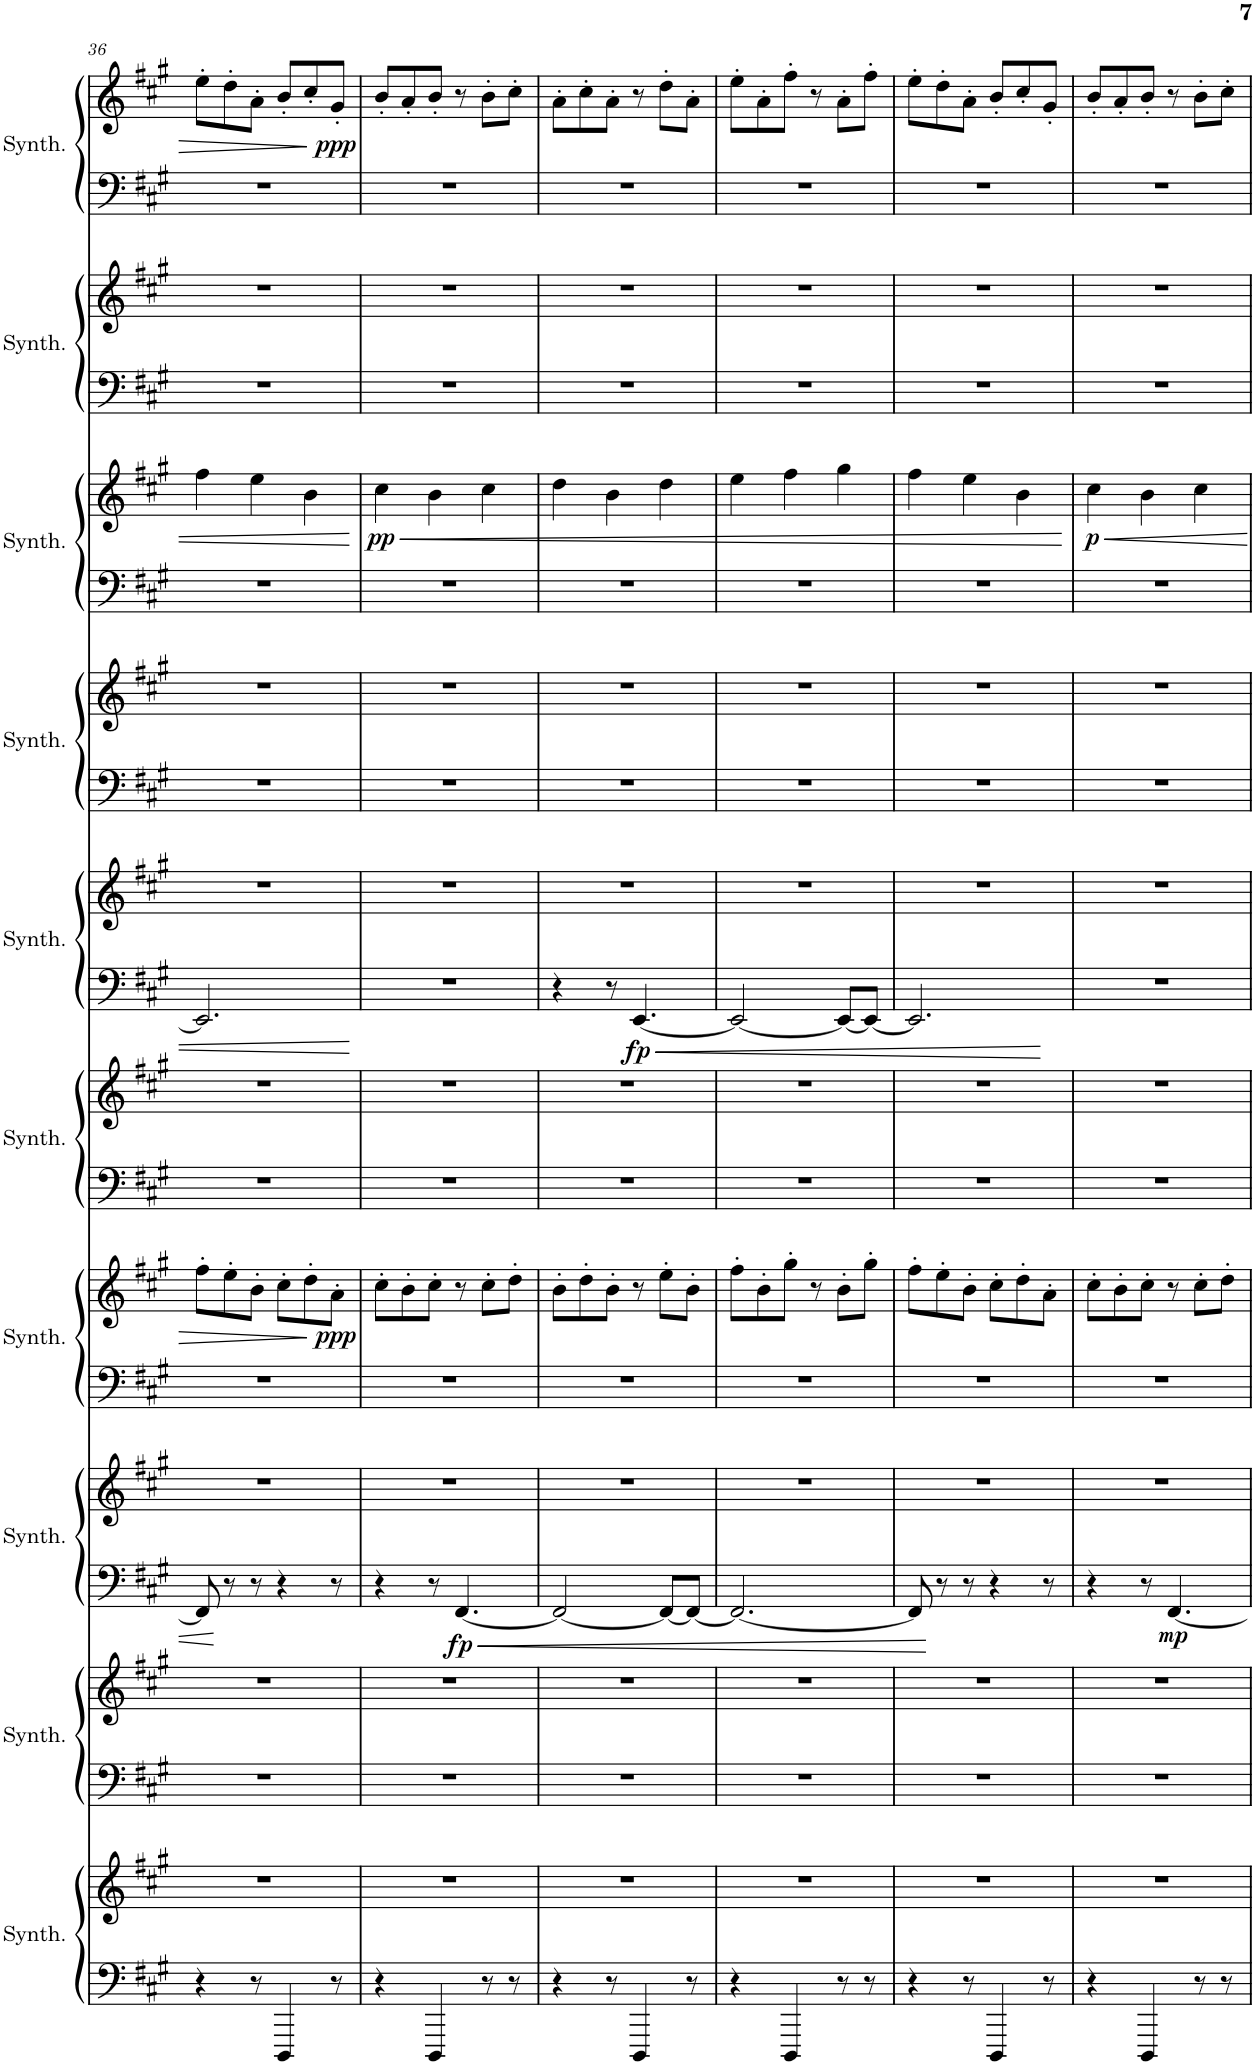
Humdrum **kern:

**kern	**kern	**kern	**kern	**kern	**kern	**dynam	**kern	**kern	**dynam	**kern	**kern	**kern	**kern	**dynam	**kern	**kern	**kern	**kern	**dynam	**kern	**kern	**kern	**kern	**dynam
*part10	*part10	*part9	*part9	*part8	*part8	*part8	*part7	*part7	*part7	*part6	*part6	*part5	*part5	*part5	*part4	*part4	*part3	*part3	*part3	*part2	*part2	*part1	*part1	*part1
*staff20	*staff19	*staff18	*staff17	*staff16	*staff15	*staff15/16	*staff14	*staff13	*staff13/14	*staff12	*staff11	*staff10	*staff9	*staff9/10	*staff8	*staff7	*staff6	*staff5	*staff5/6	*staff4	*staff3	*staff2	*staff1	*staff1/2
*I"Crystal Synthesizer	*	*I"Saw Synthesizer	*	*I"Bass Synthesizer	*	*	*I"Pad Synthesizer	*	*	*I"Metallic Synthesizer	*	*I"Atmosphere Synthesizer	*	*	*I"Goblins Synthesizer	*	*I"Choir Synthesizer	*	*	*I"Bowed Synthesizer	*	*I"String Synthesizer	*	*
*I'Synth.	*	*I'Synth.	*	*I'Synth.	*	*	*I'Synth.	*	*	*I'Synth.	*	*I'Synth.	*	*	*I'Synth.	*	*I'Synth.	*	*	*I'Synth.	*	*I'Synth.	*	*
!!LO:PB:g=z
*clefF4	*clefG2	*clefF4	*clefG2	*clefF4	*clefG2	*	*clefF4	*clefG2	*	*clefF4	*clefG2	*clefF4	*clefG2	*	*clefF4	*clefG2	*clefF4	*clefG2	*	*clefF4	*clefG2	*clefF4	*clefG2	*
*k[f#c#g#]	*k[f#c#g#]	*k[f#c#g#]	*k[f#c#g#]	*k[f#c#g#]	*k[f#c#g#]	*	*k[f#c#g#]	*k[f#c#g#]	*	*k[f#c#g#]	*k[f#c#g#]	*k[f#c#g#]	*k[f#c#g#]	*	*k[f#c#g#]	*k[f#c#g#]	*k[f#c#g#]	*k[f#c#g#]	*	*k[f#c#g#]	*k[f#c#g#]	*k[f#c#g#]	*k[f#c#g#]	*
*M6/8	*M6/8	*M6/8	*M6/8	*M6/8	*M6/8	*	*M6/8	*M6/8	*	*M6/8	*M6/8	*M6/8	*M6/8	*	*M6/8	*M6/8	*M6/8	*M6/8	*	*M6/8	*M6/8	*M6/8	*M6/8	*
=36	=36	=36	=36	=36	=36	=36	=36	=36	=36	=36	=36	=36	=36	=36	=36	=36	=36	=36	=36	=36	=36	=36	=36	=36
4r	2.r	2.r	2.r	8FF#/]	2.r	.	2.r	8ff#'\L	.	2.r	2.r	2.EE/]	2.r	.	2.r	2.r	2.r	4ff#\	.	2.r	2.r	2.r	8ee'\L	.
.	.	.	.	8r	.	.	.	8ee'\	.	.	.	.	.	.	.	.	.	.	.	.	.	.	8dd'\	.
8r	.	.	.	8r	.	.	.	8b'\J	.	.	.	.	.	.	.	.	.	4ee\	.	.	.	.	8a'\J	.
4DDD/	.	.	.	4r	.	.	.	8cc#'\L	.	.	.	.	.	.	.	.	.	.	.	.	.	.	8b'/L	.
.	.	.	.	.	.	.	.	8dd'\	.	.	.	.	.	.	.	.	.	4b\	.	.	.	.	8cc#'/	.
!	!	!	!	!	!	!	!	!	!LO:DY:b	!	!	!	!	!	!	!	!	!	!	!	!	!	!	!LO:DY:b
8r	.	.	.	8r	.	.	.	8a'\J	ppp	.	.	.	.	.	.	.	.	.	.	.	.	.	8g#'/J	ppp
=37	=37	=37	=37	=37	=37	=37	=37	=37	=37	=37	=37	=37	=37	=37	=37	=37	=37	=37	=37	=37	=37	=37	=37	=37
!	!	!	!	!	!	!	!	!	!	!	!	!	!	!	!	!	!	!	!LO:HP:b	!	!	!	!	!
!	!	!	!	!	!	!	!	!	!	!	!	!	!	!	!	!	!	!	!LO:DY:n=1:b	!	!	!	!	!
4r	2.r	2.r	2.r	4r	2.r	.	2.r	8cc#'\L	.	2.r	2.r	2.r	2.r	.	2.r	2.r	2.r	4cc#\	< pp	2.r	2.r	2.r	8b'/L	.
.	.	.	.	.	.	.	.	8b'\	.	.	.	.	.	.	.	.	.	.	.	.	.	.	8a'/	.
4DDD/	.	.	.	8r	.	.	.	8cc#'\J	.	.	.	.	.	.	.	.	.	4b\	.	.	.	.	8b'/J	.
!	!	!	!	!	!	!LO:DY:b=2	!	!	!	!	!	!	!	!	!	!	!	!	!	!	!	!	!	!
.	.	.	.	[4.FF#/	.	fp	.	8r	.	.	.	.	.	.	.	.	.	.	.	.	.	.	8r	.
8r	.	.	.	.	.	.	.	8cc#'\L	.	.	.	.	.	.	.	.	.	4cc#\	.	.	.	.	8b'\L	.
8r	.	.	.	.	.	.	.	8dd'\J	.	.	.	.	.	.	.	.	.	.	.	.	.	.	8cc#'\J	.
=38	=38	=38	=38	=38	=38	=38	=38	=38	=38	=38	=38	=38	=38	=38	=38	=38	=38	=38	=38	=38	=38	=38	=38	=38
4r	2.r	2.r	2.r	2FF#/_	2.r	.	2.r	8b'\L	.	2.r	2.r	4r	2.r	.	2.r	2.r	2.r	4dd\	.	2.r	2.r	2.r	8a'\L	.
.	.	.	.	.	.	.	.	8dd'\	.	.	.	.	.	.	.	.	.	.	.	.	.	.	8cc#'\	.
8r	.	.	.	.	.	.	.	8b'\J	.	.	.	8r	.	.	.	.	.	4b\	.	.	.	.	8a'\J	.
!	!	!	!	!	!	!	!	!	!	!	!	!	!	!LO:DY:b=2	!	!	!	!	!	!	!	!	!	!
4DDD/	.	.	.	.	.	.	.	8r	.	.	.	[4.EE/	.	fp	.	.	.	.	.	.	.	.	8r	.
.	.	.	.	8FF#/L_	.	.	.	8ee'\L	.	.	.	.	.	.	.	.	.	4dd\	.	.	.	.	8dd'\L	.
8r	.	.	.	8FF#/J_	.	.	.	8b'\J	.	.	.	.	.	.	.	.	.	.	.	.	.	.	8a'\J	.
=39	=39	=39	=39	=39	=39	=39	=39	=39	=39	=39	=39	=39	=39	=39	=39	=39	=39	=39	=39	=39	=39	=39	=39	=39
4r	2.r	2.r	2.r	2.FF#/_	2.r	.	2.r	8ff#'\L	.	2.r	2.r	2EE/_	2.r	.	2.r	2.r	2.r	4ee\	.	2.r	2.r	2.r	8ee'\L	.
.	.	.	.	.	.	.	.	8b'\	.	.	.	.	.	.	.	.	.	.	.	.	.	.	8a'\	.
4DDD/	.	.	.	.	.	.	.	8gg#'\J	.	.	.	.	.	.	.	.	.	4ff#\	.	.	.	.	8ff#'\J	.
.	.	.	.	.	.	.	.	8r	.	.	.	.	.	.	.	.	.	.	.	.	.	.	8r	.
8r	.	.	.	.	.	.	.	8b'\L	.	.	.	8EE/L_	.	.	.	.	.	4gg#\	.	.	.	.	8a'\L	.
8r	.	.	.	.	.	.	.	8gg#'\J	.	.	.	8EE/J_	.	.	.	.	.	.	.	.	.	.	8ff#'\J	.
=40	=40	=40	=40	=40	=40	=40	=40	=40	=40	=40	=40	=40	=40	=40	=40	=40	=40	=40	=40	=40	=40	=40	=40	=40
4r	2.r	2.r	2.r	8FF#/]	2.r	.	2.r	8ff#'\L	.	2.r	2.r	2.EE/]	2.r	.	2.r	2.r	2.r	4ff#\	.	2.r	2.r	2.r	8ee'\L	.
.	.	.	.	8r	.	.	.	8ee'\	.	.	.	.	.	.	.	.	.	.	.	.	.	.	8dd'\	.
8r	.	.	.	8r	.	.	.	8b'\J	.	.	.	.	.	.	.	.	.	4ee\	.	.	.	.	8a'\J	.
4DDD/	.	.	.	4r	.	.	.	8cc#'\L	.	.	.	.	.	.	.	.	.	.	.	.	.	.	8b'/L	.
.	.	.	.	.	.	.	.	8dd'\	.	.	.	.	.	.	.	.	.	4b\	.	.	.	.	8cc#'/	.
8r	.	.	.	8r	.	.	.	8a'\J	.	.	.	.	.	.	.	.	.	.	.	.	.	.	8g#'/J	.
.	.	.	.	.	.	.	.	.	.	.	.	.	.	.	.	.	.	.	[	.	.	.	.	.
=41	=41	=41	=41	=41	=41	=41	=41	=41	=41	=41	=41	=41	=41	=41	=41	=41	=41	=41	=41	=41	=41	=41	=41	=41
!	!	!	!	!	!	!	!	!	!	!	!	!	!	!	!	!	!	!	!LO:DY:b	!	!	!	!	!
4r	2.r	2.r	2.r	4r	2.r	.	2.r	8cc#'\L	.	2.r	2.r	2.r	2.r	.	2.r	2.r	2.r	4cc#\	p	2.r	2.r	2.r	8b'/L	.
.	.	.	.	.	.	.	.	8b'\	.	.	.	.	.	.	.	.	.	.	.	.	.	.	8a'/	.
4DDD/	.	.	.	8r	.	.	.	8cc#'\J	.	.	.	.	.	.	.	.	.	4b\	.	.	.	.	8b'/J	.
!	!	!	!	!	!	!LO:DY:b=2	!	!	!	!	!	!	!	!	!	!	!	!	!	!	!	!	!	!
.	.	.	.	[4.FF#/	.	mp	.	8r	.	.	.	.	.	.	.	.	.	.	.	.	.	.	8r	.
8r	.	.	.	.	.	.	.	8cc#'\L	.	.	.	.	.	.	.	.	.	4cc#\	.	.	.	.	8b'\L	.
8r	.	.	.	.	.	.	.	8dd'\J	.	.	.	.	.	.	.	.	.	.	.	.	.	.	8cc#'\J	.
=	=	=	=	=	=	=	=	=	=	=	=	=	=	=	=	=	=	=	=	=	=	=	=	=
*-	*-	*-	*-	*-	*-	*-	*-	*-	*-	*-	*-	*-	*-	*-	*-	*-	*-	*-	*-	*-	*-	*-	*-	*-
